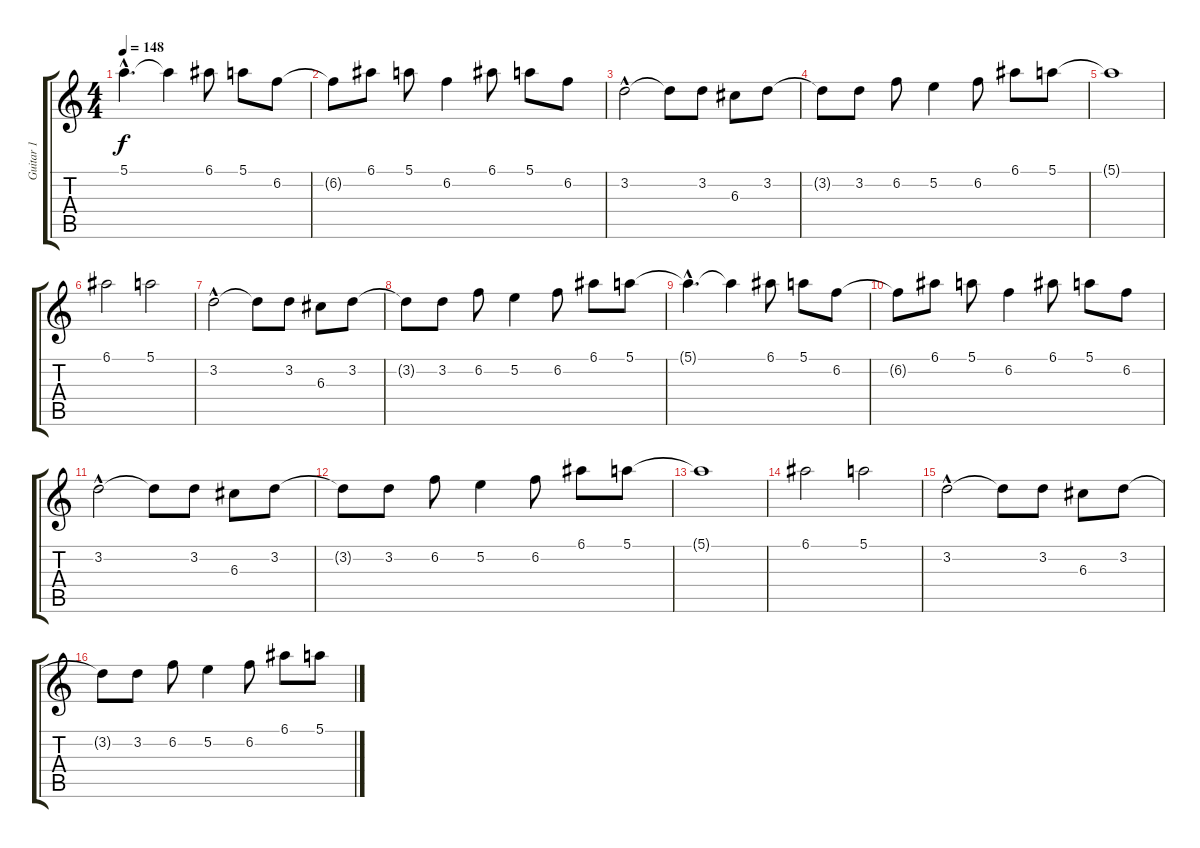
\track ("Guitar 1" "Guitar 1") {instrument distortionguitar}
\staff {score tabs}
\tuning (E4 B3 G3 D3 A2 D2) {hide}
\ts (4 4)
\tempo 148
\clef g2
\ks c
5.1{hac t}.4{d dy f} 5.1{t}.4 6.1.8 5.1.8 6.2.8 |
6.2{t}.8 6.1.8 5.1.8 6.2.4 6.1.8 5.1.8 6.2.8 |
3.2{hac}.2 3.2{t}.8 3.2.8 6.3.8 3.2.8 |
3.2{t}.8 3.2.8 6.2.8 5.2.4 6.2.8 6.1.8 5.1.8 |
5.1{t}.1 |
6.1.2 5.1.2 |
3.2{hac}.2 3.2{t}.8 3.2.8 6.3.8 3.2.8 |
3.2{t}.8 3.2.8 6.2.8 5.2.4 6.2.8 6.1.8 5.1.8 |
5.1{hac t}.4{d} 5.1{t}.4 6.1.8 5.1.8 6.2.8 |
6.2{t}.8 6.1.8 5.1.8 6.2.4 6.1.8 5.1.8 6.2.8 |
3.2{hac}.2 3.2{t}.8 3.2.8 6.3.8 3.2.8 |
3.2{t}.8 3.2.8 6.2.8 5.2.4 6.2.8 6.1.8 5.1.8 |
5.1{t}.1 |
6.1.2 5.1.2 |
3.2{hac}.2 3.2{t}.8 3.2.8 6.3.8 3.2.8 |
3.2{t}.8 3.2.8 6.2.8 5.2.4 6.2.8 6.1.8 5.1.8
